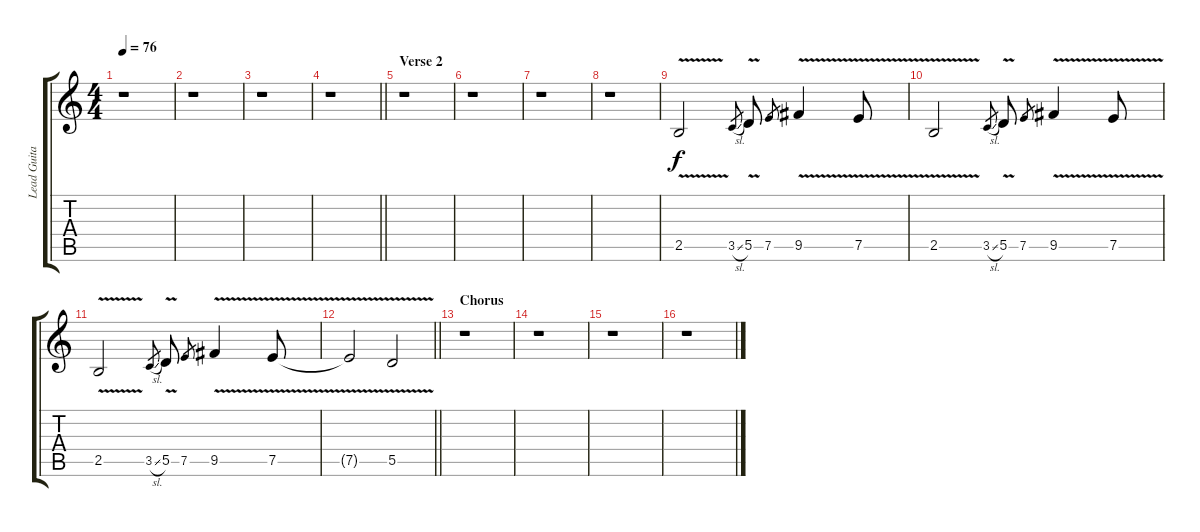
\track ("Lead Guitar" "Lead Guita") {instrument overdrivenguitar}
\staff {score tabs}
\tuning (E4 B3 G3 D3 A2 E2) {hide}
\ts (4 4)
\tempo 76
\clef g2
\ks c
r.1{dy f} |
r.1 |
r.1 |
\barLineRight lightlight
r.1 |
\section ("" "Verse 2")
r.1 |
r.1 |
r.1 |
r.1 |
2.5{v}.2{volume 8} 3.5{sl}.8{gr} 5.5{v}.8 7.5.8{gr} 9.5{v}.4 7.5{v}.8 |
2.5{v}.2 3.5{sl}.8{gr} 5.5{v}.8 7.5.8{gr} 9.5{v}.4 7.5{v}.8 |
2.5{v}.2 3.5{sl}.8{gr} 5.5{v}.8 7.5.8{gr} 9.5{v}.4 7.5{v}.8 |
\barLineRight lightlight
7.5{t}.2 5.5{v}.2 |
\section ("" "Chorus")
r.1{volume 8} |
r.1 |
r.1 |
r.1
